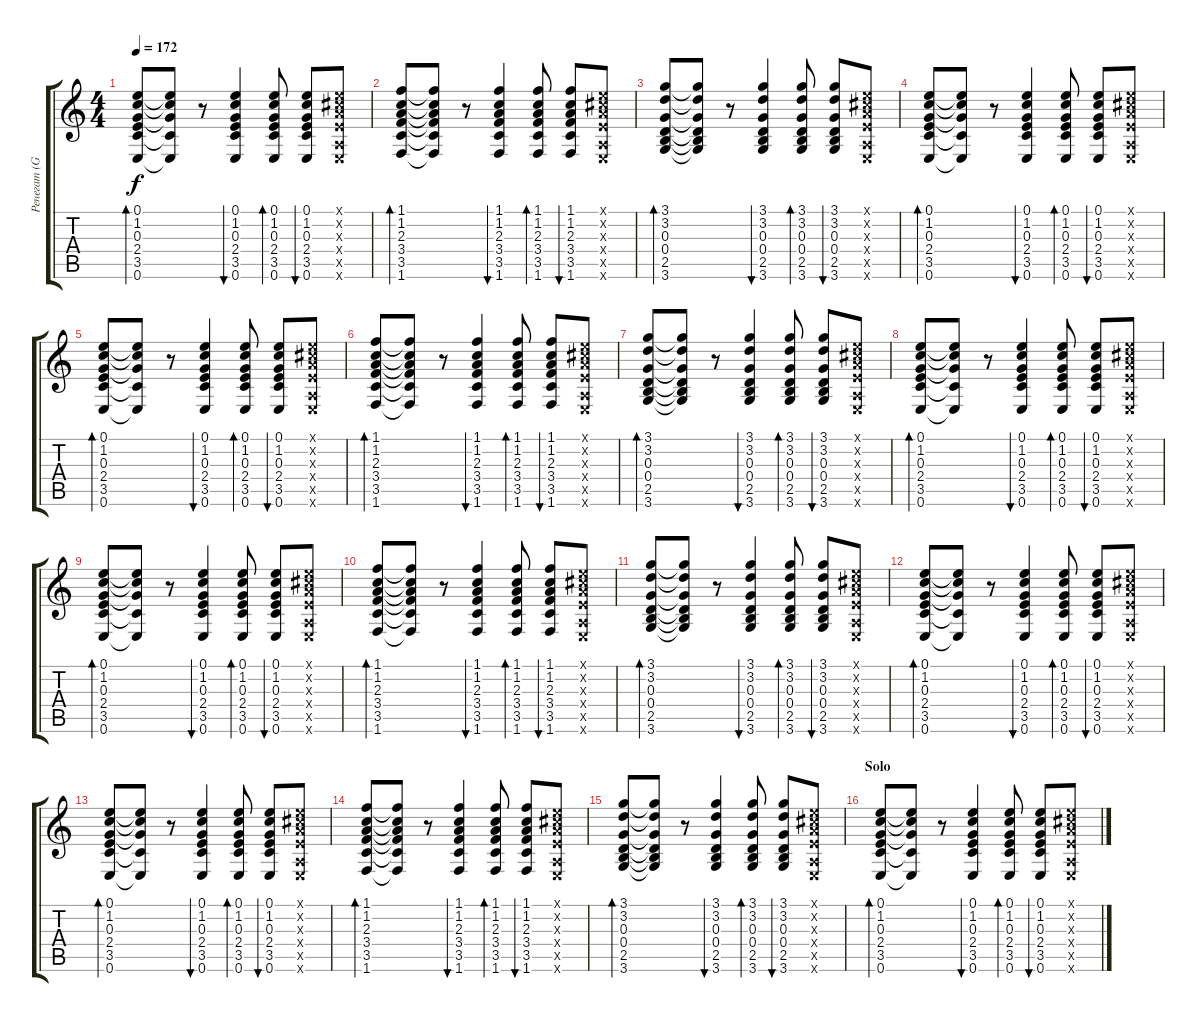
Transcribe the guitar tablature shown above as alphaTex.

\track ("Ренегат (Guitar 1)" "Ренегат (G") {instrument acousticguitarnylon}
\staff {score tabs}
\tuning (E4 B3 G3 D3 A2 E2) {hide}
\ts (4 4)
\tempo 172
\clef g2
\ks c
(0.1 1.2 0.3 2.4 3.5 0.6).8{bd 60 dy f} (0.1{t} 1.2{t} 0.3{t} 3.5{t} 0.6{t}).8 r.8 (0.1 1.2 0.3 2.4 3.5 0.6).4{bu 60} (0.1 1.2 0.3 2.4 3.5 0.6).8{bd 60} (0.1 1.2 0.3 2.4 3.5 0.6).8{bu 60} (0.1{x} 2.2{x} 2.3{x} 2.4{x} 0.5{x} 0.6{x}).8 |
(1.1 1.2 2.3 3.4 3.5 1.6).8{bd 60} (1.1{t} 1.2{t} 2.3{t} 3.4{t} 3.5{t} 1.6{t}).8 r.8 (1.1 1.2 2.3 3.4 3.5 1.6).4{bu 60} (1.1 1.2 2.3 3.4 3.5 1.6).8{bd 60} (1.1 1.2 2.3 3.4 3.5 1.6).8{bu 60} (0.1{x} 2.2{x} 2.3{x} 2.4{x} 0.5{x} 0.6{x}).8 |
(3.1 3.2 0.3 0.4 2.5 3.6).8{bd 60} (3.1{t} 3.2{t} 0.3{t} 0.4{t} 2.5{t} 3.6{t}).8 r.8 (3.1 3.2 0.3 0.4 2.5 3.6).4{bu 60} (3.1 3.2 0.3 0.4 2.5 3.6).8{bd 60} (3.1 3.2 0.3 0.4 2.5 3.6).8{bu 60} (0.1{x} 2.2{x} 2.3{x} 2.4{x} 0.5{x} 0.6{x}).8 |
(0.1 1.2 0.3 2.4 3.5 0.6).8{bd 60} (0.1{t} 1.2{t} 0.3{t} 3.5{t} 0.6{t}).8 r.8 (0.1 1.2 0.3 2.4 3.5 0.6).4{bu 60} (0.1 1.2 0.3 2.4 3.5 0.6).8{bd 60} (0.1 1.2 0.3 2.4 3.5 0.6).8{bu 60} (0.1{x} 2.2{x} 2.3{x} 2.4{x} 0.5{x} 0.6{x}).8 |
(0.1 1.2 0.3 2.4 3.5 0.6).8{bd 60} (0.1{t} 1.2{t} 0.3{t} 3.5{t} 0.6{t}).8 r.8 (0.1 1.2 0.3 2.4 3.5 0.6).4{bu 60} (0.1 1.2 0.3 2.4 3.5 0.6).8{bd 60} (0.1 1.2 0.3 2.4 3.5 0.6).8{bu 60} (0.1{x} 2.2{x} 2.3{x} 2.4{x} 0.5{x} 0.6{x}).8 |
(1.1 1.2 2.3 3.4 3.5 1.6).8{bd 60} (1.1{t} 1.2{t} 2.3{t} 3.4{t} 3.5{t} 1.6{t}).8 r.8 (1.1 1.2 2.3 3.4 3.5 1.6).4{bu 60} (1.1 1.2 2.3 3.4 3.5 1.6).8{bd 60} (1.1 1.2 2.3 3.4 3.5 1.6).8{bu 60} (0.1{x} 2.2{x} 2.3{x} 2.4{x} 0.5{x} 0.6{x}).8 |
(3.1 3.2 0.3 0.4 2.5 3.6).8{bd 60} (3.1{t} 3.2{t} 0.3{t} 0.4{t} 2.5{t} 3.6{t}).8 r.8 (3.1 3.2 0.3 0.4 2.5 3.6).4{bu 60} (3.1 3.2 0.3 0.4 2.5 3.6).8{bd 60} (3.1 3.2 0.3 0.4 2.5 3.6).8{bu 60} (0.1{x} 2.2{x} 2.3{x} 2.4{x} 0.5{x} 0.6{x}).8 |
(0.1 1.2 0.3 2.4 3.5 0.6).8{bd 60} (0.1{t} 1.2{t} 0.3{t} 3.5{t} 0.6{t}).8 r.8 (0.1 1.2 0.3 2.4 3.5 0.6).4{bu 60} (0.1 1.2 0.3 2.4 3.5 0.6).8{bd 60} (0.1 1.2 0.3 2.4 3.5 0.6).8{bu 60} (0.1{x} 2.2{x} 2.3{x} 2.4{x} 0.5{x} 0.6{x}).8 |
(0.1 1.2 0.3 2.4 3.5 0.6).8{bd 60} (0.1{t} 1.2{t} 0.3{t} 3.5{t} 0.6{t}).8 r.8 (0.1 1.2 0.3 2.4 3.5 0.6).4{bu 60} (0.1 1.2 0.3 2.4 3.5 0.6).8{bd 60} (0.1 1.2 0.3 2.4 3.5 0.6).8{bu 60} (0.1{x} 2.2{x} 2.3{x} 2.4{x} 0.5{x} 0.6{x}).8 |
(1.1 1.2 2.3 3.4 3.5 1.6).8{bd 60} (1.1{t} 1.2{t} 2.3{t} 3.4{t} 3.5{t} 1.6{t}).8 r.8 (1.1 1.2 2.3 3.4 3.5 1.6).4{bu 60} (1.1 1.2 2.3 3.4 3.5 1.6).8{bd 60} (1.1 1.2 2.3 3.4 3.5 1.6).8{bu 60} (0.1{x} 2.2{x} 2.3{x} 2.4{x} 0.5{x} 0.6{x}).8 |
(3.1 3.2 0.3 0.4 2.5 3.6).8{bd 60} (3.1{t} 3.2{t} 0.3{t} 0.4{t} 2.5{t} 3.6{t}).8 r.8 (3.1 3.2 0.3 0.4 2.5 3.6).4{bu 60} (3.1 3.2 0.3 0.4 2.5 3.6).8{bd 60} (3.1 3.2 0.3 0.4 2.5 3.6).8{bu 60} (0.1{x} 2.2{x} 2.3{x} 2.4{x} 0.5{x} 0.6{x}).8 |
(0.1 1.2 0.3 2.4 3.5 0.6).8{bd 60} (0.1{t} 1.2{t} 0.3{t} 3.5{t} 0.6{t}).8 r.8 (0.1 1.2 0.3 2.4 3.5 0.6).4{bu 60} (0.1 1.2 0.3 2.4 3.5 0.6).8{bd 60} (0.1 1.2 0.3 2.4 3.5 0.6).8{bu 60} (0.1{x} 2.2{x} 2.3{x} 2.4{x} 0.5{x} 0.6{x}).8 |
(0.1 1.2 0.3 2.4 3.5 0.6).8{bd 60} (0.1{t} 1.2{t} 0.3{t} 3.5{t} 0.6{t}).8 r.8 (0.1 1.2 0.3 2.4 3.5 0.6).4{bu 60} (0.1 1.2 0.3 2.4 3.5 0.6).8{bd 60} (0.1 1.2 0.3 2.4 3.5 0.6).8{bu 60} (0.1{x} 2.2{x} 2.3{x} 2.4{x} 0.5{x} 0.6{x}).8 |
(1.1 1.2 2.3 3.4 3.5 1.6).8{bd 60} (1.1{t} 1.2{t} 2.3{t} 3.4{t} 3.5{t} 1.6{t}).8 r.8 (1.1 1.2 2.3 3.4 3.5 1.6).4{bu 60} (1.1 1.2 2.3 3.4 3.5 1.6).8{bd 60} (1.1 1.2 2.3 3.4 3.5 1.6).8{bu 60} (0.1{x} 2.2{x} 2.3{x} 2.4{x} 0.5{x} 0.6{x}).8 |
(3.1 3.2 0.3 0.4 2.5 3.6).8{bd 60} (3.1{t} 3.2{t} 0.3{t} 0.4{t} 2.5{t} 3.6{t}).8 r.8 (3.1 3.2 0.3 0.4 2.5 3.6).4{bu 60} (3.1 3.2 0.3 0.4 2.5 3.6).8{bd 60} (3.1 3.2 0.3 0.4 2.5 3.6).8{bu 60} (0.1{x} 2.2{x} 2.3{x} 2.4{x} 0.5{x} 0.6{x}).8 |
\section ("" "Solo")
(0.1 1.2 0.3 2.4 3.5 0.6).8{bd 60} (0.1{t} 1.2{t} 0.3{t} 3.5{t} 0.6{t}).8 r.8 (0.1 1.2 0.3 2.4 3.5 0.6).4{bu 60} (0.1 1.2 0.3 2.4 3.5 0.6).8{bd 60} (0.1 1.2 0.3 2.4 3.5 0.6).8{bu 60} (0.1{x} 2.2{x} 2.3{x} 2.4{x} 0.5{x} 0.6{x}).8
